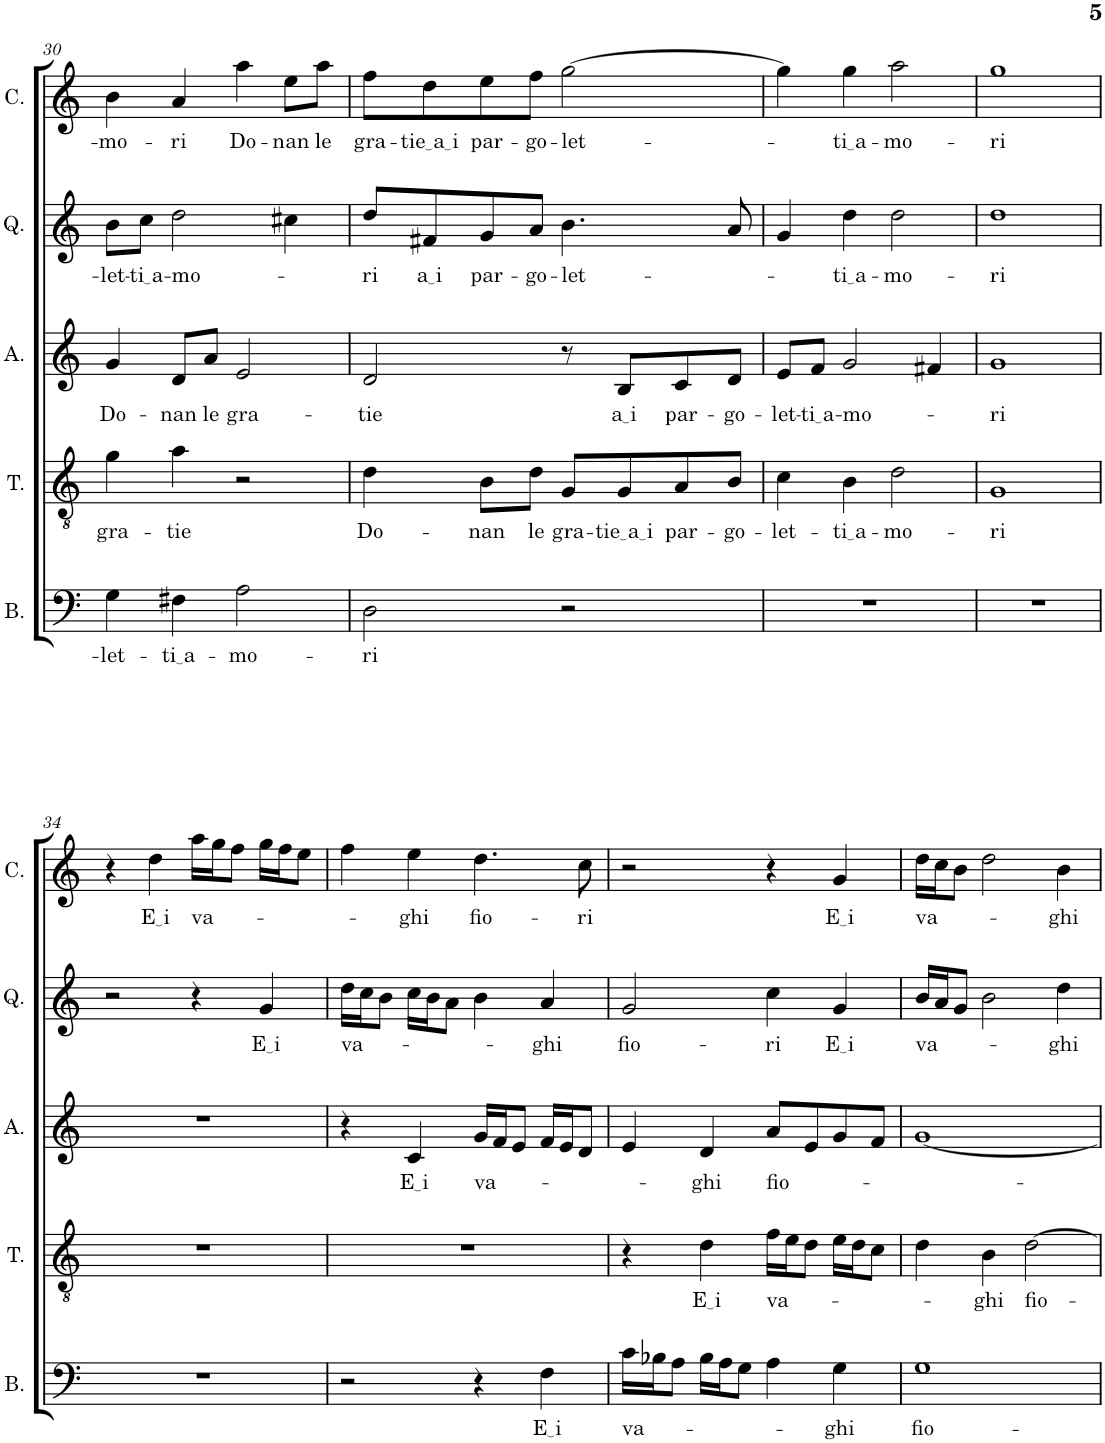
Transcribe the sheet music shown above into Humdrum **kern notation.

**kern	**text	**kern	**text	**kern	**text	**kern	**text	**kern	**text
*part5	*part5	*part4	*part4	*part3	*part3	*part2	*part2	*part1	*part1
*staff5	*staff5	*staff4	*staff4	*staff3	*staff3	*staff2	*staff2	*staff1	*staff1
*I"Bass	*	*I"Tenor	*	*I"Alto	*	*I"Quinto	*	*I"Canto	*
*I'B.	*	*I'T.	*	*I'A.	*	*I'Q.	*	*I'C.	*
!!LO:PB:g=z
*clefF4	*	*clefGv2	*	*clefG2	*	*clefG2	*	*clefG2	*
*k[]	*	*k[]	*	*k[]	*	*k[]	*	*k[]	*
*M4/4	*	*M4/4	*	*M4/4	*	*M4/4	*	*M4/4	*
*met(c)	*	*met(c)	*	*met(c)	*	*met(c)	*	*met(c)	*
=30	=30	=30	=30	=30	=30	=30	=30	=30	=30
!	!LO:LY:b	!	!LO:LY:b	!	!LO:LY:b	!	!LO:LY:b	!	!LO:LY:b
4G\	-let-	4g\	gra-	4g/	Do-	8b\L	-let-	4b\	-mo-
!	!	!	!	!	!	!	!LO:LY:b	!	!
.	.	.	.	.	.	8cc\J	ti a	.	.
!	!LO:LY:b	!	!LO:LY:b	!	!LO:LY:b	!	!LO:LY:b	!	!LO:LY:b
4F#X\	ti a	4a\	-tie	8d/L	-nan	2dd\	-mo-	4a/	-ri
!	!	!	!	!	!LO:LY:b	!	!	!	!
.	.	.	.	8a/J	le	.	.	.	.
!	!LO:LY:b	!	!	!	!LO:LY:b	!	!	!	!LO:LY:b
2A\	-mo-	2r	.	2e/	gra-	.	.	4aa\	Do-
!	!	!	!	!	!	!	!	!	!LO:LY:b
.	.	.	.	.	.	4cc#X\	.	8ee\L	-nan
!	!	!	!	!	!	!	!	!	!LO:LY:b
.	.	.	.	.	.	.	.	8aa\J	le
=31	=31	=31	=31	=31	=31	=31	=31	=31	=31
!	!LO:LY:b	!	!LO:LY:b	!	!LO:LY:b	!	!LO:LY:b	!	!LO:LY:b
2D\	-ri	4d\	Do-	2d/	-tie	8dd/L	-ri	8ff\L	gra-
!	!	!	!	!	!	!	!LO:LY:b	!	!LO:LY:b
.	.	.	.	.	.	8f#X/	a i	8dd\	tie a i
!	!	!	!LO:LY:b	!	!	!	!LO:LY:b	!	!LO:LY:b
.	.	8B\L	-nan	.	.	8g/	par-	8ee\	par-
!	!	!	!LO:LY:b	!	!	!	!LO:LY:b	!	!LO:LY:b
.	.	8d\J	le	.	.	8a/J	-go-	8ff\J	-go-
!	!	!	!LO:LY:b	!	!	!	!LO:LY:b	!	!LO:LY:b
2r	.	8G/L	gra-	8r	.	4.b\	-let-	[2gg\	-let-
!	!	!	!LO:LY:b	!	!LO:LY:b	!	!	!	!
.	.	8G/	tie a i	8B/L	a i	.	.	.	.
!	!	!	!LO:LY:b	!	!LO:LY:b	!	!	!	!
.	.	8A/	par-	8c/	par-	.	.	.	.
!	!	!	!LO:LY:b	!	!LO:LY:b	!	!	!	!
.	.	8B/J	-go-	8d/J	-go-	8a/	.	.	.
=32	=32	=32	=32	=32	=32	=32	=32	=32	=32
!	!	!	!LO:LY:b	!	!LO:LY:b	!	!	!	!
1r	.	4c\	-let-	8e/L	-let-	4g/	.	4gg\]	.
!	!	!	!	!	!LO:LY:b	!	!	!	!
.	.	.	.	8f/J	ti a	.	.	.	.
!	!	!	!LO:LY:b	!	!LO:LY:b	!	!LO:LY:b	!	!LO:LY:b
.	.	4B\	ti a	2g/	-mo-	4dd\	ti a	4gg\	ti a
!	!	!	!LO:LY:b	!	!	!	!LO:LY:b	!	!LO:LY:b
.	.	2d\	-mo-	.	.	2dd\	-mo-	2aa\	-mo-
.	.	.	.	4f#X/	.	.	.	.	.
=33	=33	=33	=33	=33	=33	=33	=33	=33	=33
!	!	!	!LO:LY:b	!	!LO:LY:b	!	!LO:LY:b	!	!LO:LY:b
1r	.	1G	-ri	1g	-ri	1dd	-ri	1gg	-ri
!!LO:LB:g=z
=34	=34	=34	=34	=34	=34	=34	=34	=34	=34
1r	.	1r	.	1r	.	2r	.	4r	.
!	!	!	!	!	!	!	!	!	!LO:LY:b
.	.	.	.	.	.	.	.	4dd\	E i
!	!	!	!	!	!	!	!	!	!LO:LY:b
.	.	.	.	.	.	4r	.	16aa\LL	va-
.	.	.	.	.	.	.	.	16gg\J	.
.	.	.	.	.	.	.	.	8ff\J	.
!	!	!	!	!	!	!	!LO:LY:b	!	!
.	.	.	.	.	.	4g/	E i	16gg\LL	.
.	.	.	.	.	.	.	.	16ff\J	.
.	.	.	.	.	.	.	.	8ee\J	.
=35	=35	=35	=35	=35	=35	=35	=35	=35	=35
!	!	!	!	!	!	!	!LO:LY:b	!	!
2r	.	1r	.	4r	.	16dd\LL	va-	4ff\	.
.	.	.	.	.	.	16cc\J	.	.	.
.	.	.	.	.	.	8b\J	.	.	.
!	!	!	!	!	!LO:LY:b	!	!	!	!LO:LY:b
.	.	.	.	4c/	E i	16cc\LL	.	4ee\	-ghi
.	.	.	.	.	.	16b\J	.	.	.
.	.	.	.	.	.	8a\J	.	.	.
!	!	!	!	!	!LO:LY:b	!	!	!	!LO:LY:b
4r	.	.	.	16g/LL	va-	4b\	.	4.dd\	fio-
.	.	.	.	16f/J	.	.	.	.	.
.	.	.	.	8e/J	.	.	.	.	.
!	!LO:LY:b	!	!	!	!	!	!LO:LY:b	!	!
4F\	E i	.	.	16f/LL	.	4a/	-ghi	.	.
.	.	.	.	16e/J	.	.	.	.	.
!	!	!	!	!	!	!	!	!	!LO:LY:b
.	.	.	.	8d/J	.	.	.	8cc\	-ri
=36	=36	=36	=36	=36	=36	=36	=36	=36	=36
!	!LO:LY:b	!	!	!	!	!	!LO:LY:b	!	!
16c\LL	va-	4r	.	4e/	.	2g/	fio-	2r	.
16B-X\J	.	.	.	.	.	.	.	.	.
8A\J	.	.	.	.	.	.	.	.	.
!	!	!	!LO:LY:b	!	!LO:LY:b	!	!	!	!
16B-\LL	.	4d\	E i	4d/	-ghi	.	.	.	.
16A\J	.	.	.	.	.	.	.	.	.
8G\J	.	.	.	.	.	.	.	.	.
!	!	!	!LO:LY:b	!	!LO:LY:b	!	!LO:LY:b	!	!
4A\	.	16f\LL	va-	8a/L	fio-	4cc\	-ri	4r	.
.	.	16e\J	.	.	.	.	.	.	.
.	.	8d\J	.	8e/	.	.	.	.	.
!	!LO:LY:b	!	!	!	!	!	!LO:LY:b	!	!LO:LY:b
4G\	-ghi	16e\LL	.	8g/	.	4g/	E i	4g/	E i
.	.	16d\J	.	.	.	.	.	.	.
.	.	8c\J	.	8f/J	.	.	.	.	.
=37	=37	=37	=37	=37	=37	=37	=37	=37	=37
!	!LO:LY:b	!	!	!	!	!	!LO:LY:b	!	!LO:LY:b
1G	fio-	4d\	.	[1g	.	16b/LL	va-	16dd\LL	va-
.	.	.	.	.	.	16a/J	.	16cc\J	.
.	.	.	.	.	.	8g/J	.	8b\J	.
!	!	!	!LO:LY:b	!	!	!	!	!	!
.	.	4B\	-ghi	.	.	2b\	.	2dd\	.
!	!	!	!LO:LY:b	!	!	!	!	!	!
.	.	[2d\	fio-	.	.	.	.	.	.
!	!	!	!	!	!	!	!LO:LY:b	!	!LO:LY:b
.	.	.	.	.	.	4dd\	-ghi	4b\	-ghi
=	=	=	=	=	=	=	=	=	=
*-	*-	*-	*-	*-	*-	*-	*-	*-	*-
